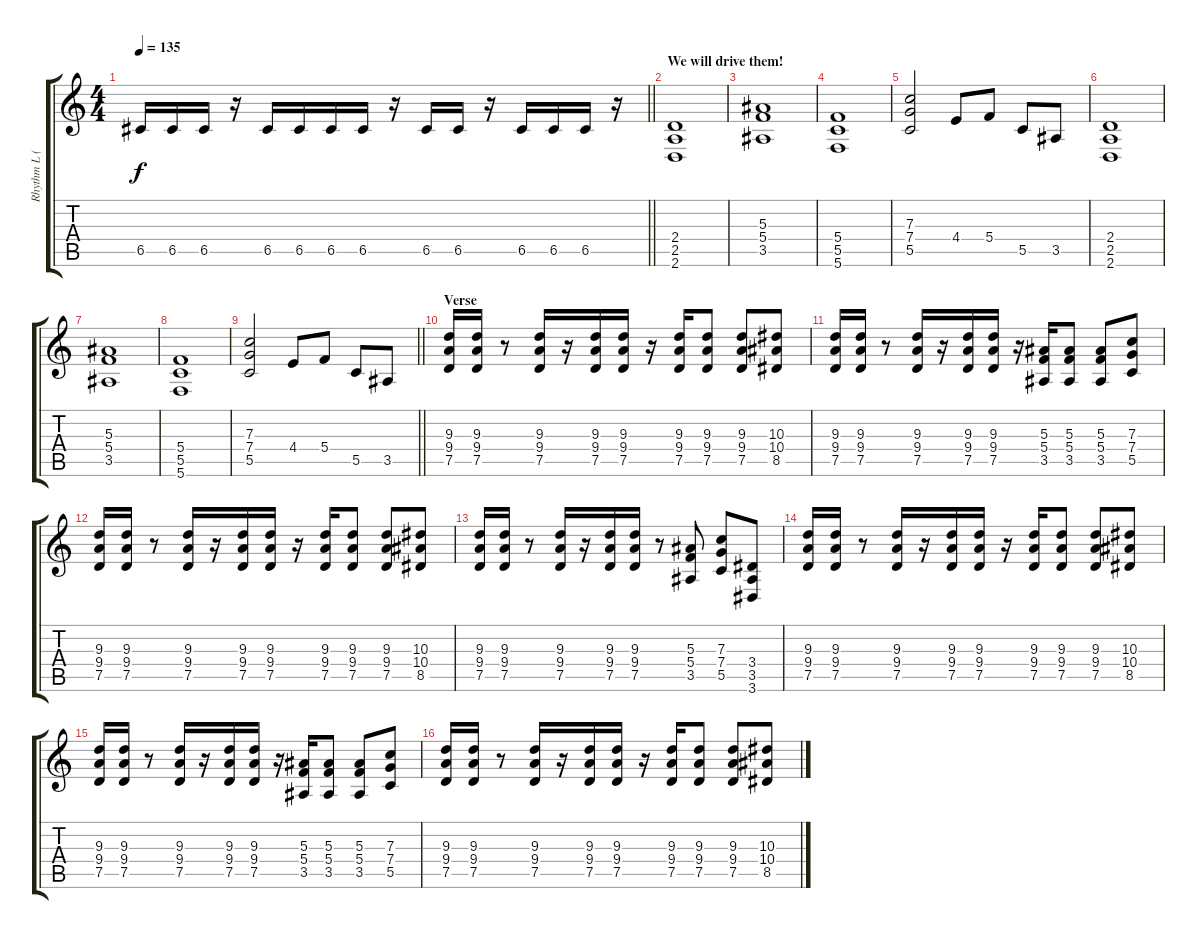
\track ("Rhythm L (Konstl)" "Rhythm L (") {instrument distortionguitar}
\staff {score tabs}
\tuning (D4 A3 F3 C3 G2 C2) {hide}
\ts (4 4)
\tempo 135
\clef g2
\barLineRight lightlight
\ks aminor
6.5.16{dy f} 6.5.16 6.5.16 r.16 6.5.16 6.5.16 6.5.16 6.5.16 r.16 6.5.16 6.5.16 r.16 6.5.16 6.5.16 6.5.16 r.16 |
\section ("" "We will drive them!")
(2.4 2.5 2.6).1 |
(5.3 5.4 3.5).1 |
(5.4 5.5 5.6).1 |
(7.3 7.4 5.5).2 4.4.8 5.4.8 5.5.8 3.5.8 |
(2.4 2.5 2.6).1 |
(5.3 5.4 3.5).1 |
(5.4 5.5 5.6).1 |
\barLineRight lightlight
(7.3 7.4 5.5).2 4.4.8 5.4.8 5.5.8 3.5.8 |
\section ("" "Verse")
(9.3 9.4 7.5).16 (9.3 9.4 7.5).16 r.8 (9.3 9.4 7.5).16 r.16 (9.3 9.4 7.5).16 (9.3 9.4 7.5).16 r.16 (9.3 9.4 7.5).16 (9.3 9.4 7.5).8 (9.3 9.4 7.5).8 (10.3 10.4 8.5).8 |
(9.3 9.4 7.5).16 (9.3 9.4 7.5).16 r.8 (9.3 9.4 7.5).16 r.16 (9.3 9.4 7.5).16 (9.3 9.4 7.5).16 r.16 (5.3 5.4 3.5).16 (5.3 5.4 3.5).8 (5.3 5.4 3.5).8 (7.3 7.4 5.5).8 |
(9.3 9.4 7.5).16 (9.3 9.4 7.5).16 r.8 (9.3 9.4 7.5).16 r.16 (9.3 9.4 7.5).16 (9.3 9.4 7.5).16 r.16 (9.3 9.4 7.5).16 (9.3 9.4 7.5).8 (9.3 9.4 7.5).8 (10.3 10.4 8.5).8 |
(9.3 9.4 7.5).16 (9.3 9.4 7.5).16 r.8 (9.3 9.4 7.5).16 r.16 (9.3 9.4 7.5).16 (9.3 9.4 7.5).16 r.8 (5.3 5.4 3.5).8 (7.3 7.4 5.5).8 (3.4 3.5 3.6).8 |
(9.3 9.4 7.5).16 (9.3 9.4 7.5).16 r.8 (9.3 9.4 7.5).16 r.16 (9.3 9.4 7.5).16 (9.3 9.4 7.5).16 r.16 (9.3 9.4 7.5).16 (9.3 9.4 7.5).8 (9.3 9.4 7.5).8 (10.3 10.4 8.5).8 |
(9.3 9.4 7.5).16 (9.3 9.4 7.5).16 r.8 (9.3 9.4 7.5).16 r.16 (9.3 9.4 7.5).16 (9.3 9.4 7.5).16 r.16 (5.3 5.4 3.5).16 (5.3 5.4 3.5).8 (5.3 5.4 3.5).8 (7.3 7.4 5.5).8 |
(9.3 9.4 7.5).16 (9.3 9.4 7.5).16 r.8 (9.3 9.4 7.5).16 r.16 (9.3 9.4 7.5).16 (9.3 9.4 7.5).16 r.16 (9.3 9.4 7.5).16 (9.3 9.4 7.5).8 (9.3 9.4 7.5).8 (10.3 10.4 8.5).8
